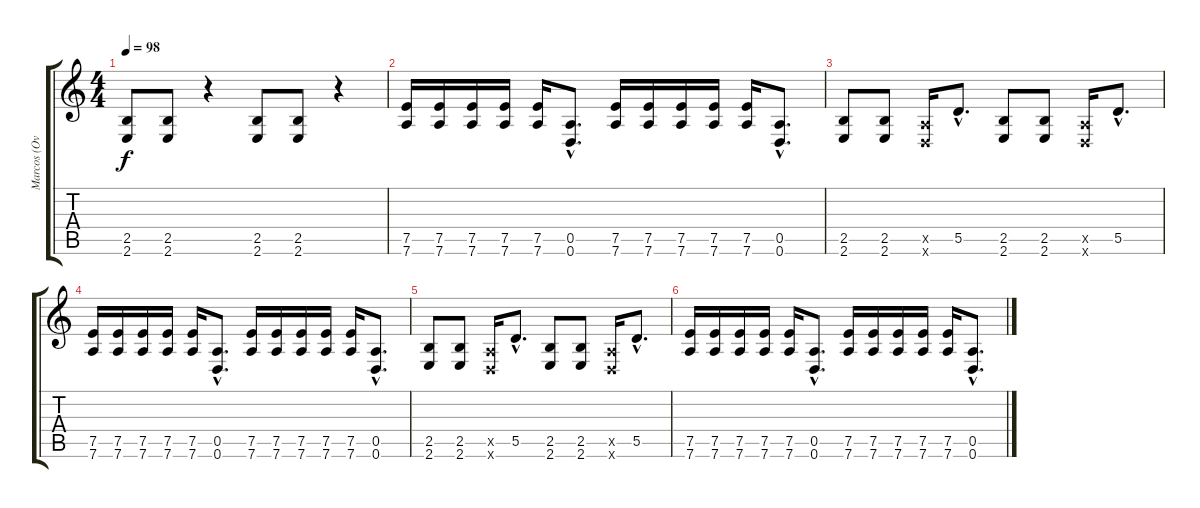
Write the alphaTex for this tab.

\track ("Marcos (Ovrdriven)" "Marcos (Ov") {instrument overdrivenguitar}
\staff {score tabs}
\tuning (E4 B3 G3 D3 A2 D2) {hide}
\ts (4 4)
\tempo 98
\clef g2
\ks c
(2.5 2.6).8{dy f} (2.5 2.6).8 r.4 (2.5 2.6).8 (2.5 2.6).8 r.4 |
(7.5 7.6).16 (7.5 7.6).16 (7.5 7.6).16 (7.5 7.6).16 (7.5 7.6).16 (0.5{hac} 0.6{hac}).8{d} (7.5 7.6).16 (7.5 7.6).16 (7.5 7.6).16 (7.5 7.6).16 (7.5 7.6).16 (0.5{hac} 0.6{hac}).8{d} |
(2.5 2.6).8 (2.5 2.6).8 (0.5{x} 0.6{x}).16 5.5{hac}.8{d} (2.5 2.6).8 (2.5 2.6).8 (0.5{x} 0.6{x}).16 5.5{hac}.8{d} |
(7.5 7.6).16 (7.5 7.6).16 (7.5 7.6).16 (7.5 7.6).16 (7.5 7.6).16 (0.5{hac} 0.6{hac}).8{d} (7.5 7.6).16 (7.5 7.6).16 (7.5 7.6).16 (7.5 7.6).16 (7.5 7.6).16 (0.5{hac} 0.6{hac}).8{d} |
(2.5 2.6).8 (2.5 2.6).8 (0.5{x} 0.6{x}).16 5.5{hac}.8{d} (2.5 2.6).8 (2.5 2.6).8 (0.5{x} 0.6{x}).16 5.5{hac}.8{d} |
(7.5 7.6).16 (7.5 7.6).16 (7.5 7.6).16 (7.5 7.6).16 (7.5 7.6).16 (0.5{hac} 0.6{hac}).8{d} (7.5 7.6).16 (7.5 7.6).16 (7.5 7.6).16 (7.5 7.6).16 (7.5 7.6).16 (0.5{hac} 0.6{hac}).8{d}
